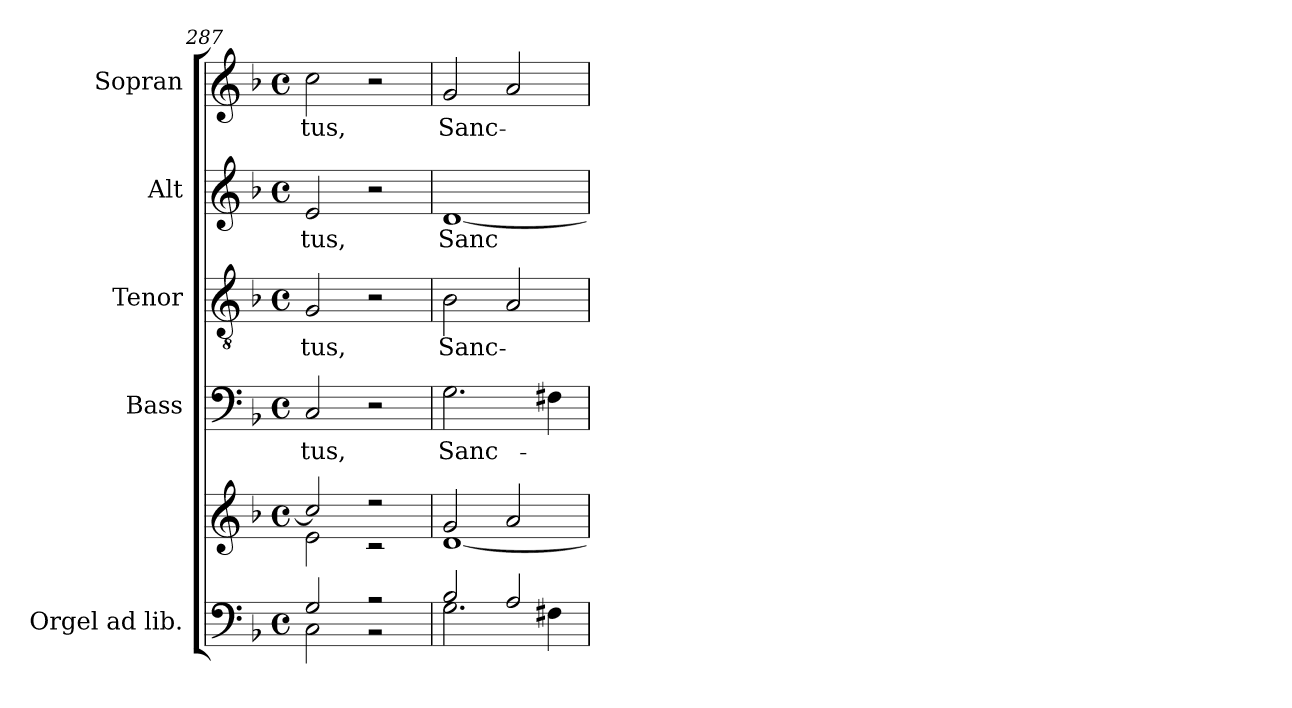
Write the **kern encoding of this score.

**kern	**kern	**kern	**text	**kern	**text	**kern	**text	**kern	**text
*part5	*part5	*part4	*part4	*part3	*part3	*part2	*part2	*part1	*part1
*staff6	*staff5	*staff4	*staff4	*staff3	*staff3	*staff2	*staff2	*staff1	*staff1
*I"Orgel ad lib.	*	*I"Bass	*	*I"Tenor	*	*I"Alt	*	*I"Sopran	*
*	*	*I'B.	*	*I'T.	*	*I'A.	*	*I'S.	*
*clefF4	*clefG2	*clefF4	*	*clefGv2	*	*clefG2	*	*clefG2	*
*k[b-]	*k[b-]	*k[b-]	*	*k[b-]	*	*k[b-]	*	*k[b-]	*
*F:	*F:	*F:	*	*F:	*	*F:	*	*F:	*
*M4/4	*M4/4	*M4/4	*	*M4/4	*	*M4/4	*	*M4/4	*
*met(c)	*met(c)	*met(c)	*	*met(c)	*	*met(c)	*	*met(c)	*
=287	=287	=287	=287	=287	=287	=287	=287	=287	=287
*^	*^	*	*	*	*	*	*	*	*
!	!	!	!	!	!LO:LY:b	!	!LO:LY:b	!	!LO:LY:b	!	!LO:LY:b
2G/	2C\	2cc/]	2e\	2C/	-tus,	2G/	-tus,	2e/	-tus,	2cc\	-tus,
2r	2r	2r	2r	2r	.	2r	.	2r	.	2r	.
=288	=288	=288	=288	=288	=288	=288	=288	=288	=288	=288	=288
!	!	!	!	!	!LO:LY:b	!	!LO:LY:b	!	!LO:LY:b	!	!LO:LY:b
2B-/	2.G\	2g/	[<1d	2.G\	Sanc-	2B-\	Sanc-	[1d	Sanc-	2g/	Sanc-
2A/	.	2a/	.	.	.	2A/	.	.	.	2a/	.
.	4F#X\	.	.	4F#X\	.	.	.	.	.	.	.
*v	*v	*	*	*	*	*	*	*	*	*	*
*	*v	*v	*	*	*	*	*	*	*	*
=	=	=	=	=	=	=	=	=	=
*-	*-	*-	*-	*-	*-	*-	*-	*-	*-
